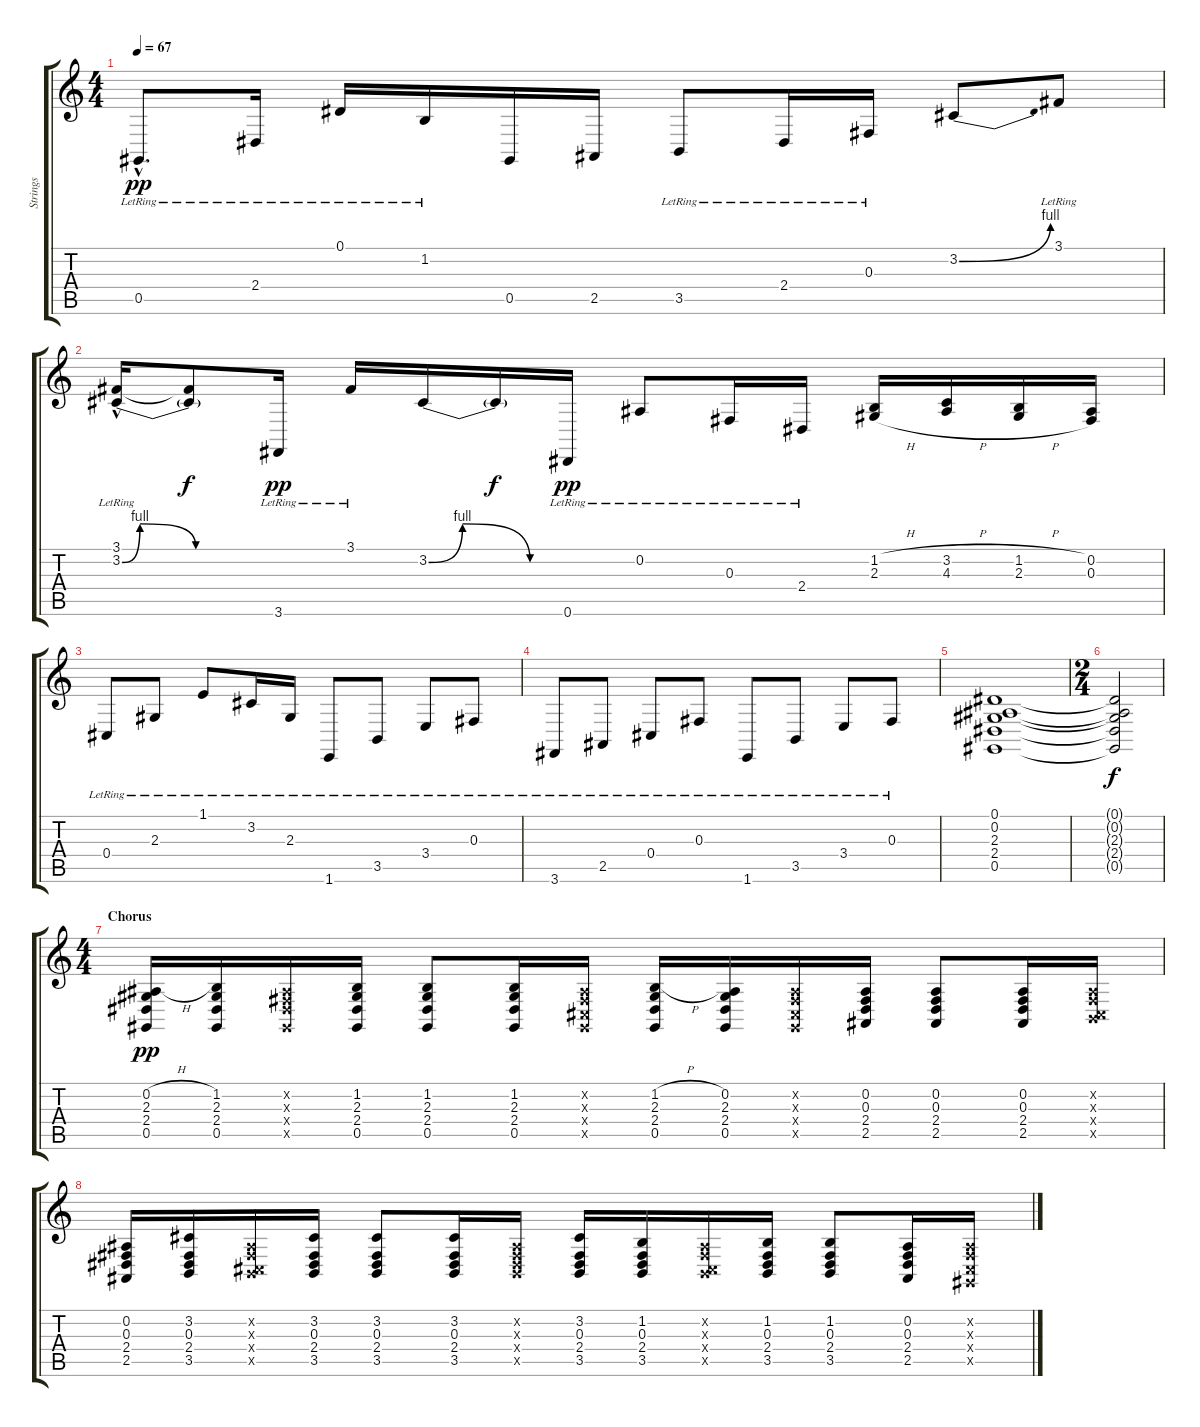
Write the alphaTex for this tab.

\track ("Strings" "Strings") {instrument stringensemble1}
\staff {score tabs}
\tuning (Eb4 Bb3 Gb3 Db3 Ab2 Eb2) {hide}
\ts (4 4)
\tempo 67
\clef g2
\ks c
0.5{hac lr}.8{d dy pp} 2.4{lr}.16 0.1{lr}.16 1.2{lr}.16 0.5.16 2.5.16 3.5{lr}.8 2.4{lr}.16 0.3{lr}.16 3.2{be (bend 0 0 60 4)}.8 3.1{lr}.8 |
(3.1{lr} 3.2{be (custom 0 0 7 4 29 0 60 0) hac}).16 (3.1{t} 3.2{t}).8{dy f} 3.6{lr}.16{dy pp} 3.1{lr}.16 3.2{be (custom 0 0 15 4 45 0 60 0)}.16 3.2{t}.16{dy f} 0.6{lr}.16{dy pp} 0.2{lr}.8 0.3{lr}.16 2.4{lr}.16 (1.2{h} 2.3{h}).16 (3.2{h} 4.3{h}).16 (1.2{h} 2.3{h}).16 (0.2 0.3).16 |
0.4{lr}.8 2.3{lr}.8 1.1{lr}.8 3.2{lr}.16 2.3{lr}.16 1.6{lr}.8 3.5{lr}.8 3.4{lr}.8 0.3{lr}.8 |
3.6{lr}.8 2.5{lr}.8 0.4{lr}.8 0.3{lr}.8 1.6{lr}.8 3.5{lr}.8 3.4{lr}.8 0.3{lr}.8 |
(0.1 0.2 2.3 2.4 0.5).1 |
\ts (2 4)
(0.1{t} 0.2{t} 2.3{t} 2.4{t} 0.5{t}).2{dy f} |
\ts (4 4)
\section ("" "Chorus")
(0.2{h} 2.3 2.4 0.5).16{dy pp} (1.2 2.3 2.4 0.5).16 (0.2{x} 0.3{x} 2.4{x} 0.5{x}).16 (1.2 2.3 2.4 0.5).16 (1.2 2.3 2.4 0.5).8 (1.2 2.3 2.4 0.5).16 (0.2{x} 0.3{x} 0.4{x} 0.5{x}).16 (1.2{h} 2.3 2.4 0.5).16 (0.2 2.3 2.4 0.5).16 (0.2{x} 0.3{x} 0.4{x} 0.5{x}).16 (0.2 0.3 2.4 2.5).16 (0.2 0.3 2.4 2.5).8 (0.2 0.3 2.4 2.5).16 (0.2{x} 0.3{x} 0.4{x} 3.5{x}).16 |
(0.2 0.3 2.4 2.5).16 (3.2 0.3 2.4 3.5).16 (0.2{x} 0.3{x} 0.4{x} 3.5{x}).16 (3.2 0.3 2.4 3.5).16 (3.2 0.3 2.4 3.5).8 (3.2 0.3 2.4 3.5).16 (0.2{x} 0.3{x} 2.4{x} 3.5{x}).16 (3.2 0.3 2.4 3.5).16 (1.2 0.3 2.4 3.5).16 (0.2{x} 0.3{x} 0.4{x} 3.5{x}).16 (1.2 0.3 2.4 3.5).16 (1.2 0.3 2.4 3.5).8 (0.2 0.3 2.4 2.5).16 (0.2{x} 0.3{x} 0.4{x} 0.5{x}).16
